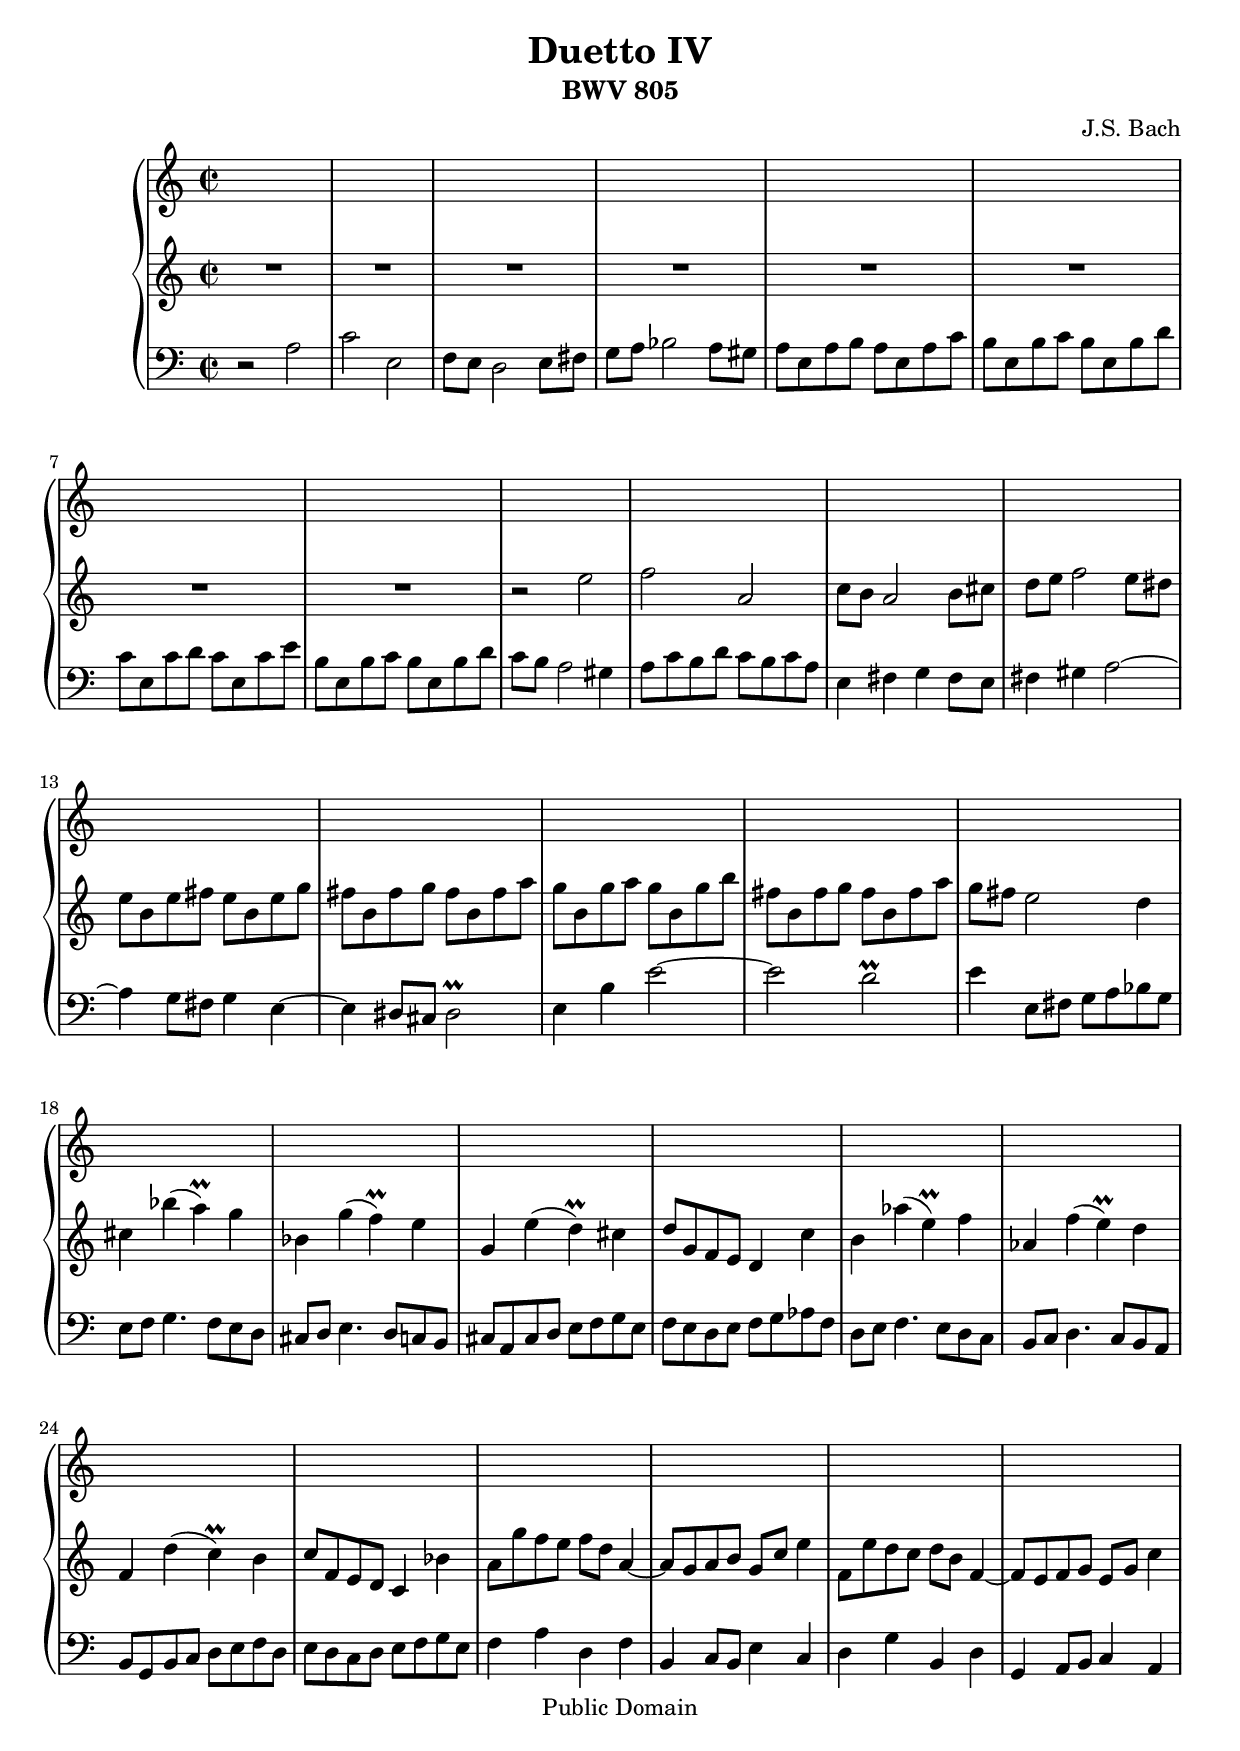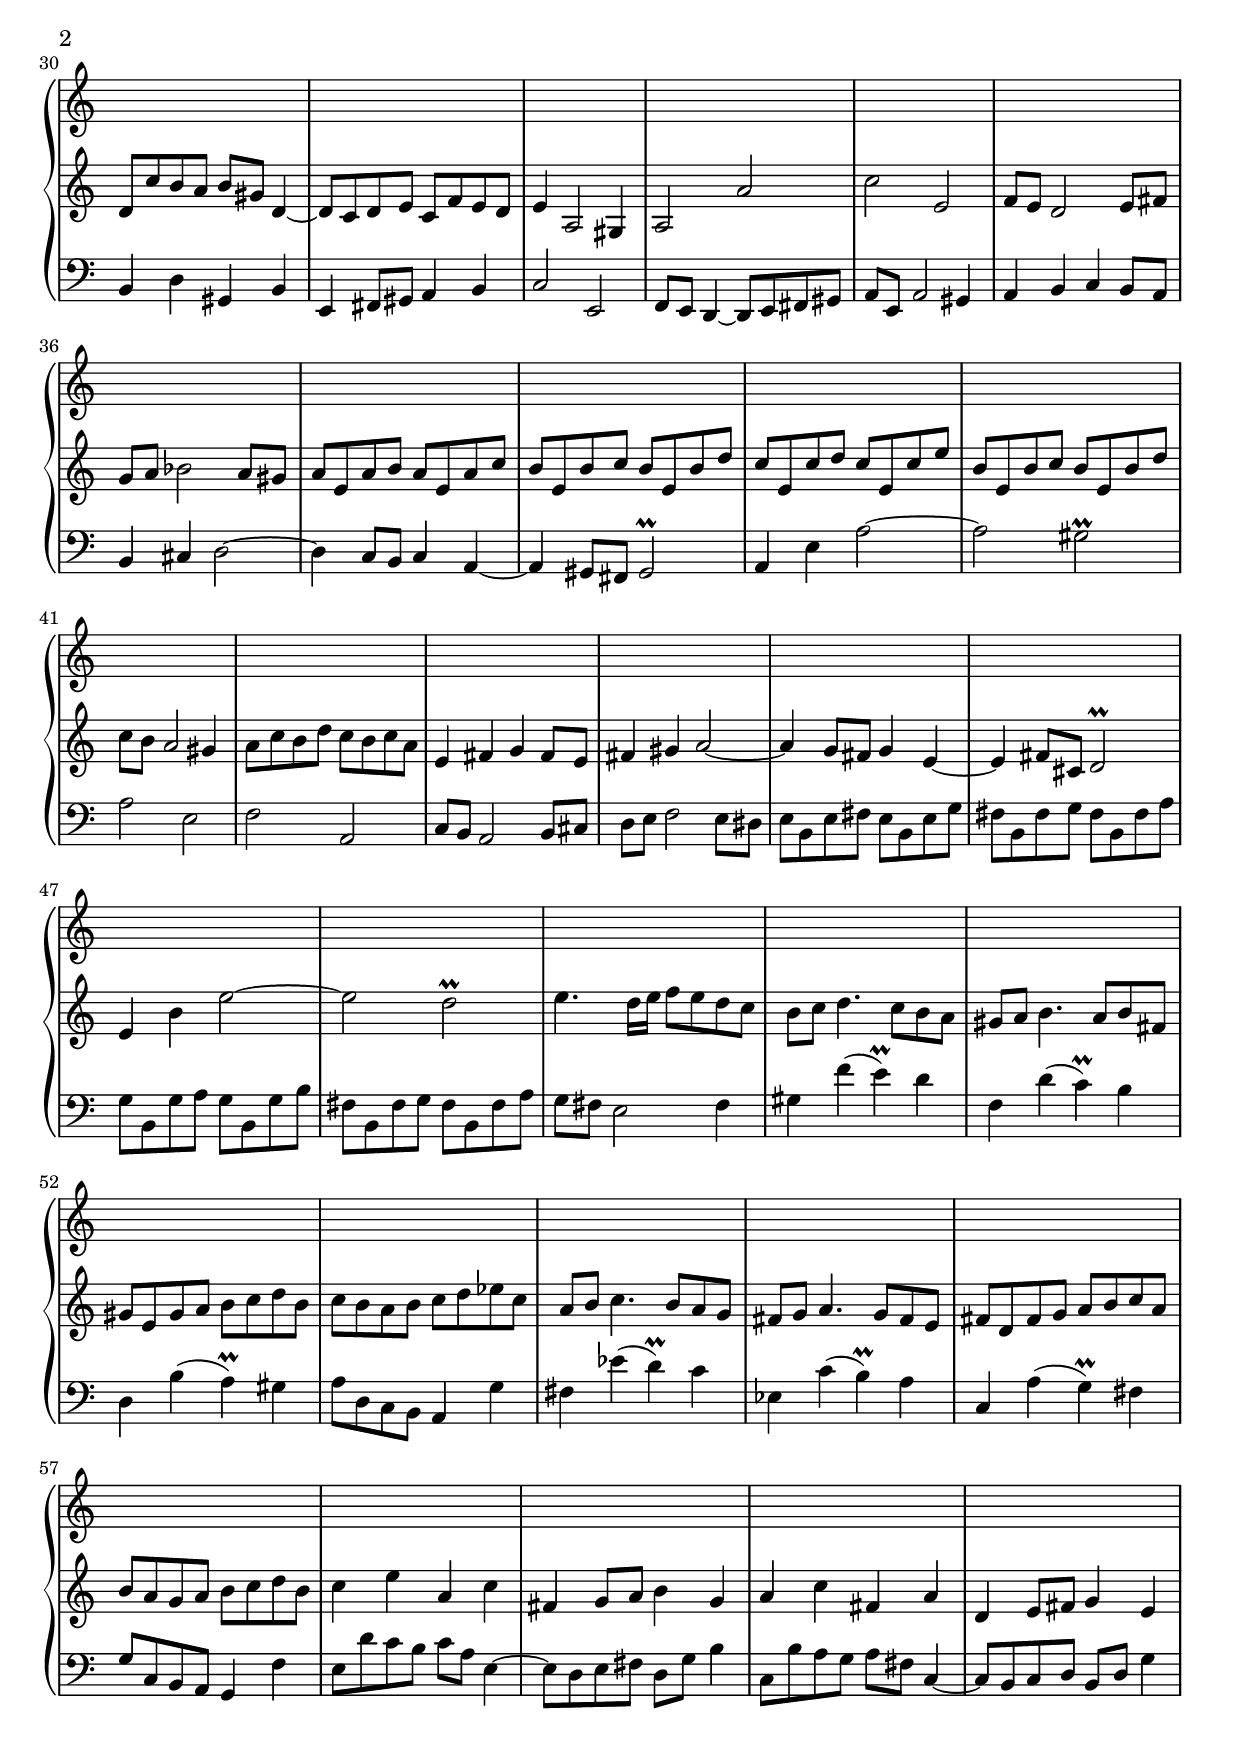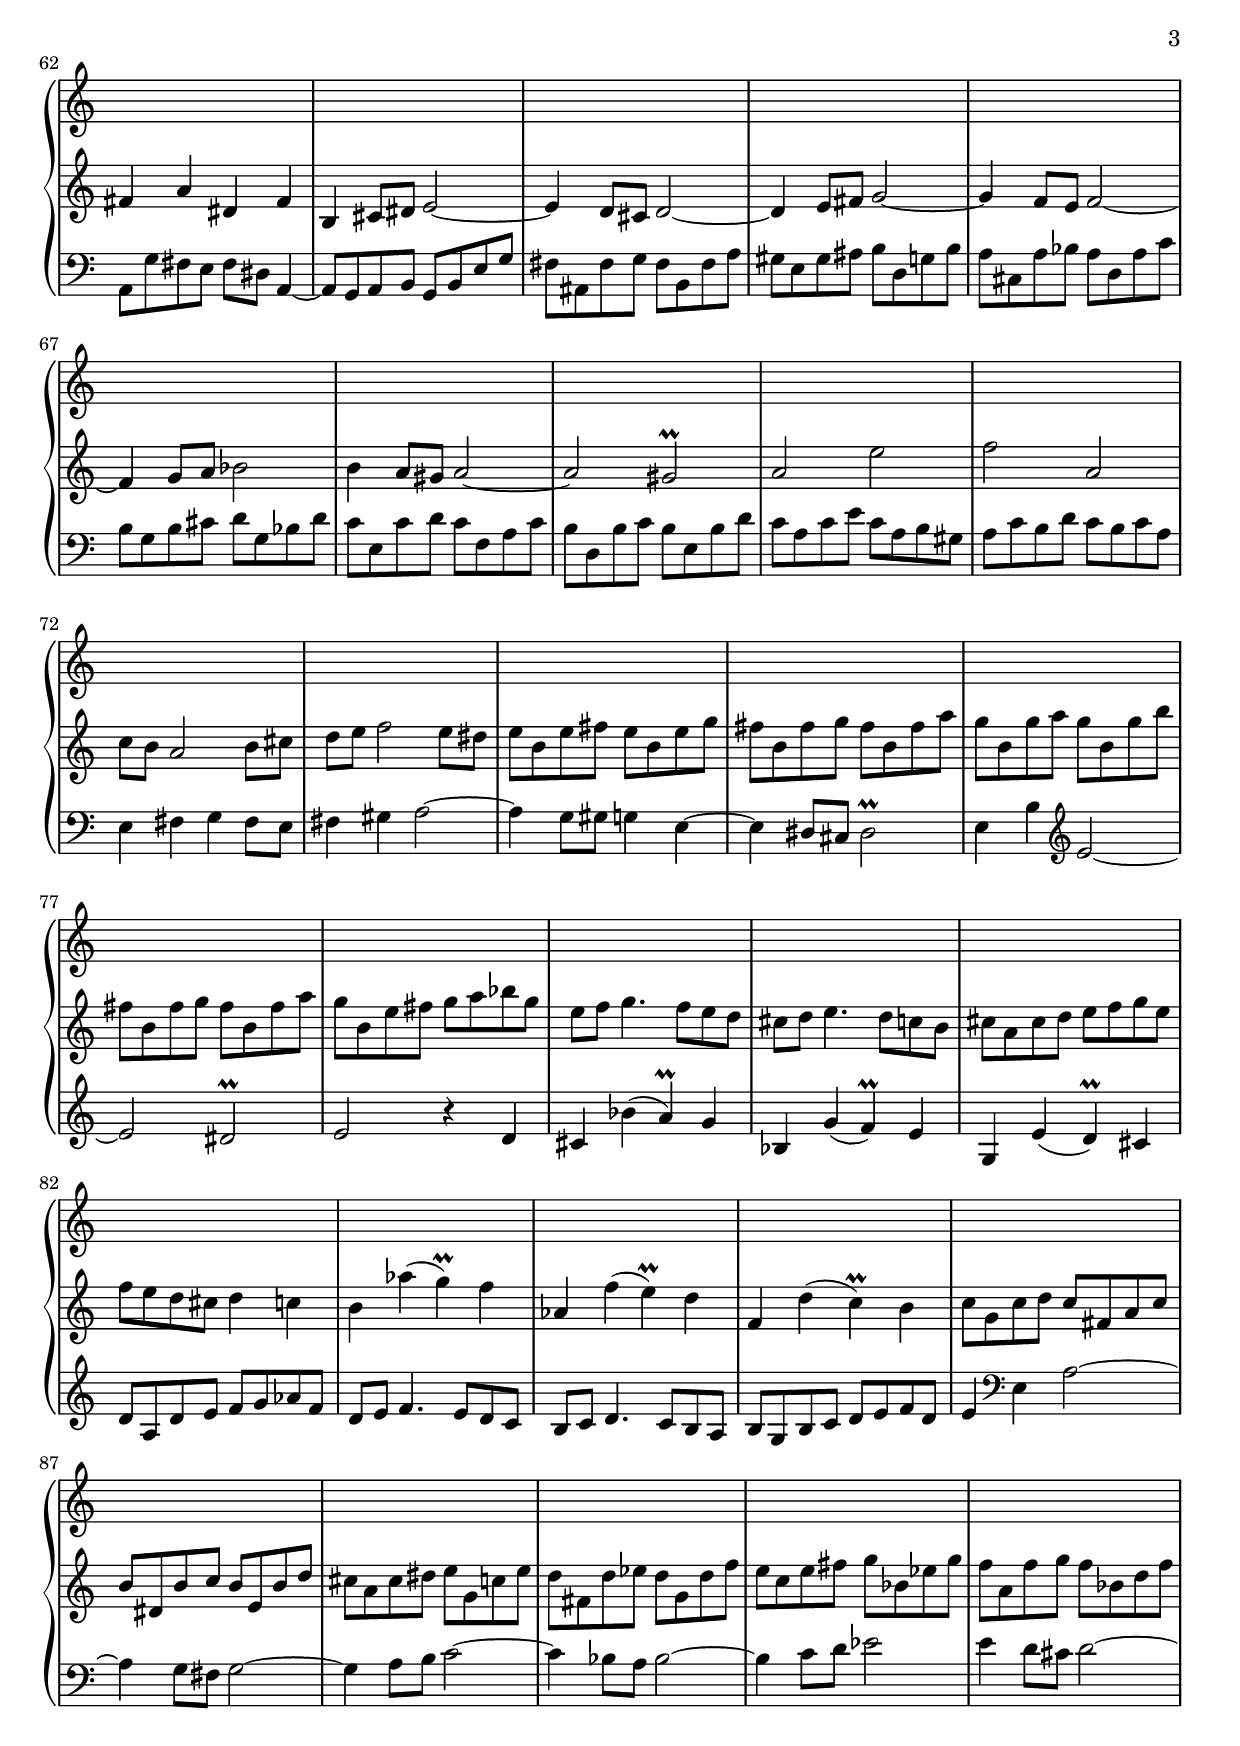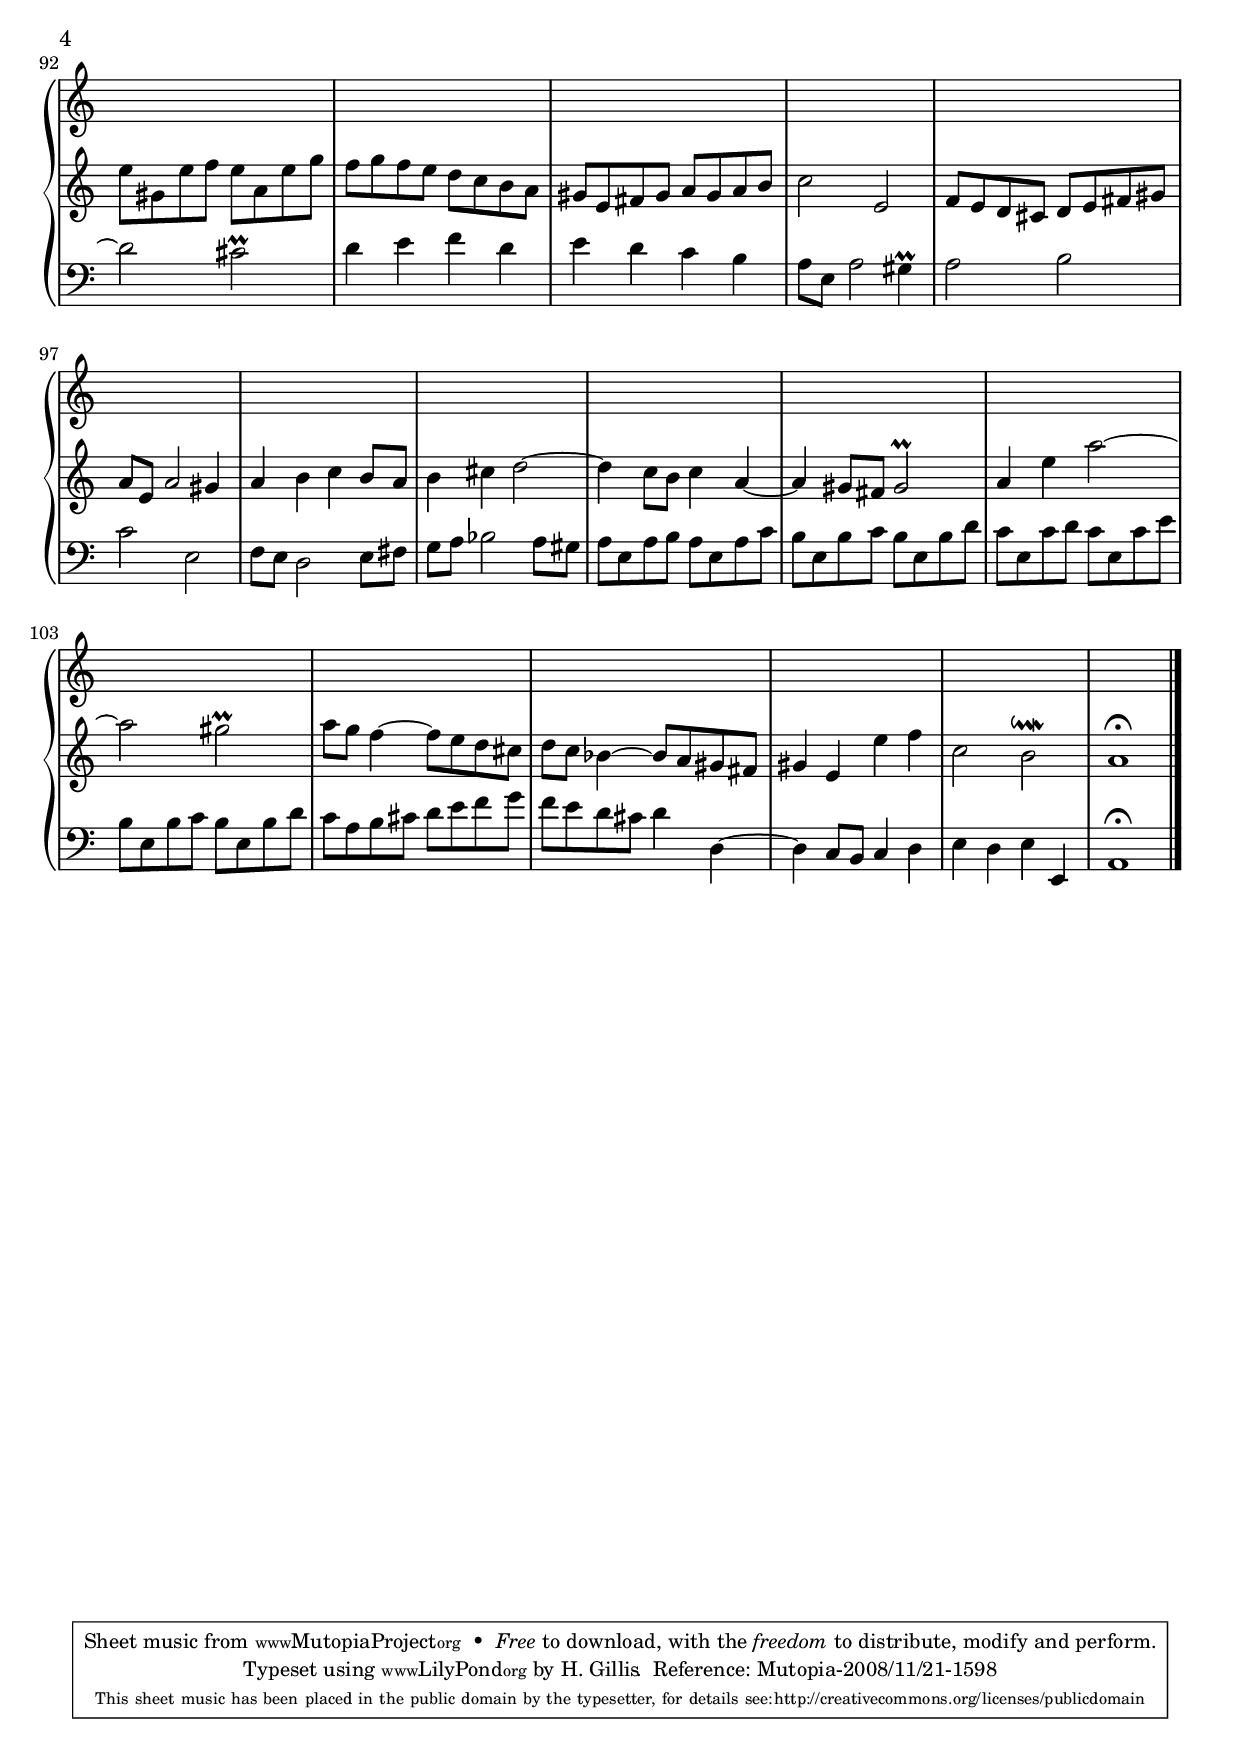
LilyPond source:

% Created on Wed Nov 19 13:03:24 PST 2008
\version "2.11.63"

\header {
	title = "Duetto IV"
	subtitle = "BWV 805"
	composer = "J.S. Bach"
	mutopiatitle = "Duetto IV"
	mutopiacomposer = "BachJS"
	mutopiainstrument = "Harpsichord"
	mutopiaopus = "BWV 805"
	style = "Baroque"
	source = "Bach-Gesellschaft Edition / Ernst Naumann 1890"
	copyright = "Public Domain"
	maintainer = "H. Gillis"
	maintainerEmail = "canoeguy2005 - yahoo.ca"
	

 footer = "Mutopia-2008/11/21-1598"
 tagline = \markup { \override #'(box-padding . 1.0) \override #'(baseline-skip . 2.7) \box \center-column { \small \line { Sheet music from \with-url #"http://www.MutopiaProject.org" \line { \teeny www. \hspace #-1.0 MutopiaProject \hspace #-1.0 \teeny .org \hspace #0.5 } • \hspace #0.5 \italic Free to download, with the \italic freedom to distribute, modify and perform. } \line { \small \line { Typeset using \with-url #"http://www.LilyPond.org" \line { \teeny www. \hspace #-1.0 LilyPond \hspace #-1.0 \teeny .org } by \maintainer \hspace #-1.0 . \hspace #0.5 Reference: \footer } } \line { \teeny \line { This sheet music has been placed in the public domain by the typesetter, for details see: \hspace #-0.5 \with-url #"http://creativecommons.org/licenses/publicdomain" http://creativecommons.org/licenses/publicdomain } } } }
}

\include "english.ly"


staffHarpsichord = \new PianoStaff {
	\set PianoStaff.midiInstrument = #"harpsichord"
	
		\time 2/2
					\override Score.MetronomeMark #'stencil = ##f
			\tempo 2 = 60 
			<<
		\context Staff = "RH" {  % Right hand 
			\clef treble
			\key a \minor
			\relative c' {

				
R1*8					%line1

r2 e'2 f a, 				%line 2
c8 b a2 b8 cs
d e f2
e8 ds
e b e fs e b e g

fs b, fs' g fs b, fs' a		%line3
g b, g'a g b, g' b
fs b, fs' g fs b, fs' a 
g fs e2 d4
cs bf' (a\prall) g
bf, g' (f\prall) e

g, e' (d\prall) cs		%line4
d8 g, f e d4 c'
b af' (e\prall) f
af, f' (e\prall) d
f, d' (c\prall) b
c8 f, e d c4 bf'

a8 g' f e f d a4 ~			%line 5
a8 g a b g c e4
f,8 e' d c d b f4 ~
f8 e f g e g c4
d,8 c' b a b gs d4~
d8 c d e c f e d

e4 a,2 gs4				%line6
a2 a'
c e, 
f8 e d2 e8 fs
g a bf2 a8 gs
a e a b a e a c

b e, b' c b e, b' d  		%line7
c e, c' d c e, c' e
b e, b' c b e, b' d
c b a2 gs4
a8 c b d c b c a
e4 fs g fs8 e

fs4 gs a2 ~			%line8
a4 g8 fs g4 e ~
e fs8 cs d2\prall
e4 b' e2 ~
e d\prall

e4. d16 e f8 e d c 		%line9
b c d4. c8 b a
gs a b4. a8 b fs 
gs e gs a b c d b 
c b a b c d ef c
a b c4. b8 a g

fs8 g a4. g8 fs e		%line10
fs d fs g a b c a
b a g a b c d b 
c4 e a, c
fs, g8 a b4 g
a c fs, a

d, e8 fs g4 e			%line11
fs a ds, fs
b, cs8 ds e2 ~
e4 d8 cs d2 ~
d4 e8 fs g2 ~
g4 f8 e f2 ~

f4 g8 a bf2 ~			%line12
b4 a8 gs a2 ~
a gs\prall
a e'
f a,
c8 b a2 b8 cs

d e f2 e8 ds			%line13
e b e fs e b e g
fs b, fs' g fs b, fs' a
g b, g' a g b, g' b
fs b, fs' g fs b, fs' a
g b, e fs g a bf g

e f g4. f8 e d			%line14
cs d e4. d8 c b
cs a cs d e f g e 
f e d cs d4 c
b af' (g\prall) f
af, f' (e\prall) d

f, d' (c\prall) b 			%line15
c8 g c d c fs, a c 
b ds, b' c b e, b' d
cs a cs ds e g, c e
d fs, d' ef d g, d' f
e c e fs g bf, ef g

f a, f' g f bf, d f		%line16
e gs, e' f e a, e' g
f g f e d c b a
gs e fs gs a gs a b
c2 e,
f8 e d cs d e fs gs

a  e a2 gs4			%line17
a b c b8 a
b4 cs d2 ~
d4 c8 b c4 a ~
a gs8 fs gs2\prall
a4 e' a2 ~

a gs\prall				%line18
a8 g f4 ~ f8 e d cs 
d c bf4 ~ bf8 a gs fs 
gs4 e e' f
c2 b\downmordent
a1\fermata
\bar "|."
			}
		}
		\context Staff = "LH" {  % Left hand 			
			\clef bass
			\key a \minor
			\relative c' {
				
r2 a 				%line1
c e,
f8 e d2 e8 fs
g a bf2 a8 gs
a e a b a e a c
b e, b' c b e, b' d
c e, c' d c e, c' e


b e, b' c b e, b' d 		%line 2
c b a2  gs4
a8 c b d c b c a
e4 fs g fs8 e
fs4 gs a2~
a4 g8 fs g4 e~

e4 ds8 cs ds2\prall
e4 b' e2 ~  e  			%line3
d\prall
e4 e,8 fs g a bf g
e f g4. f8 e d 
cs d e4. d8 c b

cs a cs d e f g e		%line4
f e d e f g af f	
d e f4. e8 d c 
b c d4. c8 b a 
b g b c d e f d
e d c d e f g e

f4 a d, f				%line5
b, c8 b e4 c
d g b, d
g, a8 b c4 a
b d gs, b
e, fs8 gs a4 b

c2 e,					%line6
f8e d4 ~ d8 e fs gs
a e a2 gs4
a b c b8 a
b4 cs d2 ~
d4 c8 b c4 a~

a gs8 fs gs2\prall		%line7
a4 e' a2 ~
a gs\prall
a e
f a,
c8 b a2 b8 cs

d e f2 e8 ds			%line8
e b e fs e b e g 
fs b, fs' g fs b, fs' a
g b, g' a g b, g' b
fs b, fs' g fs b, fs' a

g fs e2 fs4 			%line9
gs f' (e\prall) d
f, d' (c\prall) b
d, b' (a\prall) gs
a8 d, c b a4 g'
fs ef' (d\prall) c

ef, c' (b\prall) a		%line10
c, a' (g\prall) fs
g8 c, b a g4 f'
e8 d' c b c a e4 ~
e8 d e fs d g b4
c,8 b' a g a fs c4 ~

c8 b c d b d g4			%line11
a,8 g' fs e fs ds a4 ~
a8 g a b g b e g 
fs as, fs' g fs b, fs' a
gs e gs as b d, g b
a cs, a' bf a d, a' c

b g b cs d g, bf d  		%line12
c e, c' d c f, a c 
b d, b' c b e, b' d 
c a c e c a b gs
a c b d c b c a
e4 fs g fs8 e

fs4 gs a2 ~			%line13
a4 g8 gs g4 e ~
e ds8 cs ds2\prall
e4 b' \clef treble e2 ~
e ds\prall
e r4 d

cs bf' (a\prall) g		%line14
bf, g' (f\prall) e
g, e' (d\prall) cs
d8a d e f g af f
d e f4. e8 d c
b c d4. c8 b a

b g b c d e f d  			%line15
e4  \clef bass e, a2 ~
a4 g8 fs g2 ~
g4 a8 b c2 ~
c4 bf8 a bf2 ~
bf4 c8 d ef2~

e4 d8 cs d2 ~			%line16
d cs\prall
d4 e f d 
e d c b 
a8 e a2 gs4\prall
a2 b

c e, 					%line17
f8 e d2 e8 fs
g a bf2 a8 gs
a e a b a e a c
b e, b' c b e, b' d
c e, c' d c e, c' e

b e, b' c b e, b' d		%line18
c a b cs d e f g
f e d cs d4 d, ~
d c8 b c4 d e d e e, 
a1\fermata
\bar "|."
			}
		}
	>>
}



\score {
	<<
		\staffHarpsichord
	>>
	
	\midi {
	}

	\layout  {
	}
}

\paper {
	system-count = #20
}

